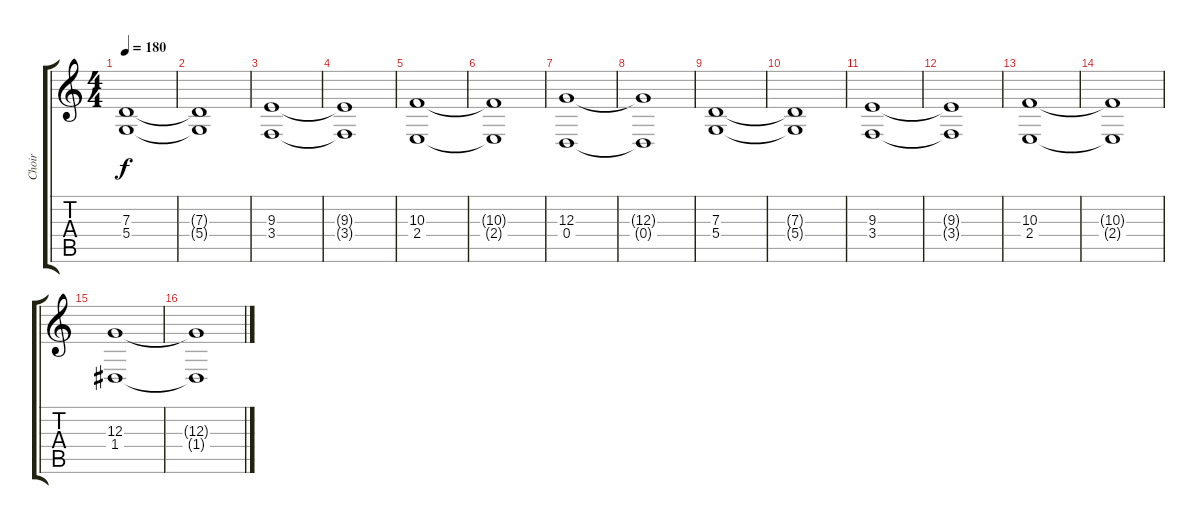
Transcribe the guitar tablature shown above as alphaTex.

\track ("Choir" "Choir") {instrument choiraahs}
\staff {score tabs}
\tuning (E4 B3 G3 D3 A2 E2) {hide}
\ts (4 4)
\tempo 180
\clef g2
\ks c
(7.3 5.4).1{dy f} |
(7.3{t} 5.4{t}).1 |
(9.3 3.4).1 |
(9.3{t} 3.4{t}).1 |
(10.3 2.4).1 |
(10.3{t} 2.4{t}).1 |
(12.3 0.4).1 |
(12.3{t} 0.4{t}).1 |
(7.3 5.4).1 |
(7.3{t} 5.4{t}).1 |
(9.3 3.4).1 |
(9.3{t} 3.4{t}).1 |
(10.3 2.4).1 |
(10.3{t} 2.4{t}).1 |
(12.3 1.4).1 |
(12.3{t} 1.4{t}).1
